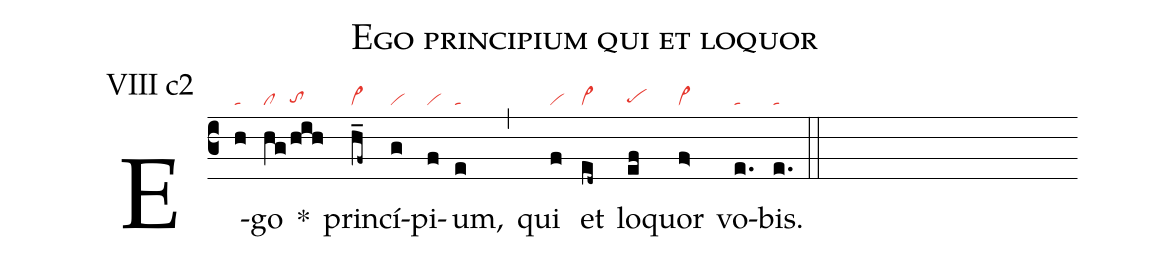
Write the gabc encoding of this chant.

name: Ego principium qui et loquor;
mode: Antiphonale Monasticum I, Praglia, p. 219; H152;
annotation: VIII c2;
mode: 8;
nabc-lines: 1;
%%
(c3)
E(h|ta)go(hg/|cl|hih|tohg) *()
prin(h_f~|vi>)cí(g|vi)pi(f|vi)um,(e|ta) (,)
qui(f|vi) et(ed~|vi>) lo(ef|pehg)quor(f>|vi>) vo(e.|ta)bis.(e.|ta) (::)
